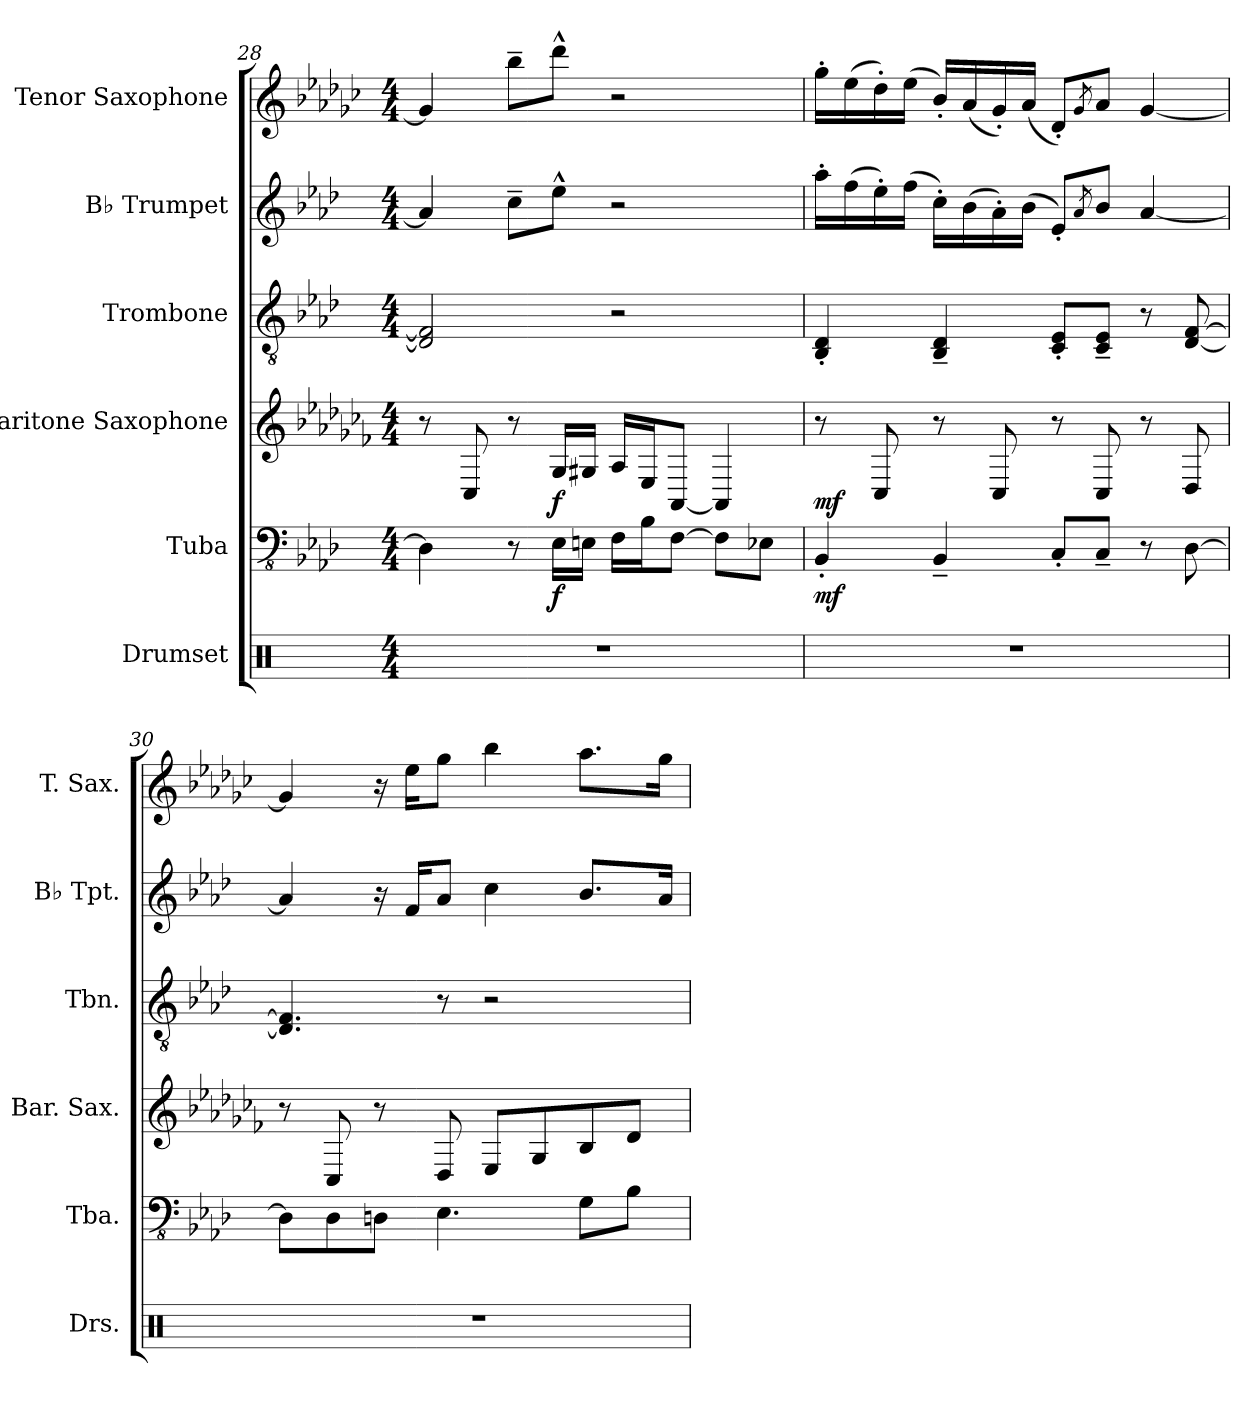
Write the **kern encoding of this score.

**kern	**kern	**dynam	**kern	**dynam	**kern	**kern	**kern
*part6	*part5	*part5	*part4	*part4	*part3	*part2	*part1
*staff6	*staff5	*staff5	*staff4	*staff4	*staff3	*staff2	*staff1
*I"Drumset	*I"Tuba	*	*I"Baritone Saxophone	*	*I"Trombone	*I"B♭ Trumpet	*I"Tenor Saxophone
*I'Drs.	*I'Tba.	*	*I'Bar. Sax.	*	*I'Tbn.	*I'B♭ Tpt.	*I'T. Sax.
*clefX	*clefFv4	*	*clefG2	*	*clefGv2	*clefG2	*clefG2
*	*	*	*ITrd12c21	*	*ITrd1c2	*ITrd1c2	*ITrd8c14
*k[]	*k[b-e-a-d-]	*	*k[b-e-a-d-g-c-f-]	*	*k[b-e-a-d-g-c-]	*k[b-e-a-d-g-c-]	*k[b-e-a-d-g-c-]
*M4/4	*M4/4	*	*M4/4	*	*M4/4	*M4/4	*M4/4
=28	=28	=28	=28	=28	=28	=28	=28
1r	4DD-]	.	8r	.	2C-] 2E-]	4g-]	4G-]
.	.	.	8CC-	.	.	.	.
.	8r	.	8r	.	.	8b-~L	8b-~L
!	!	!LO:DY:b	!	!LO:DY:b	!	!	!
.	16EE-LL	f	16GG-LL	f	.	8dd-^^J	8dd-^^J
.	16EEnJJ	.	16GG#XJJ	.	.	.	.
.	16FFLL	.	16AA-LL	.	2r	2r	2r
.	16BB-J	.	16EE-J	.	.	.	.
.	[8FFJ	.	[8AAA-J	.	.	.	.
.	8FFL]	.	4AAA-]	.	.	.	.
.	8EE-XJ	.	.	.	.	.	.
=29	=29	=29	=29	=29	=29	=29	=29
!	!	!LO:DY:b	!	!LO:DY:b	!	!	!
1r	4BBB-'	mf	8r	mf	4AA-' 4C-'	16gg-'LL	16g-'LL
.	.	.	.	.	.	(>16ee-	(>16e-
.	.	.	8CC-	.	.	16dd-')	16d-')
.	.	.	.	.	.	(>16ee-JJ	(>16e-JJ
.	4BBB-~	.	8r	.	4AA-~ 4C-~	16b-'LL)	16B-'LL)
.	.	.	.	.	.	(>16a-	(>16A-
.	.	.	8CC-	.	.	16g-')	16G-')
.	.	.	.	.	.	(>16a-JJ	(>16A-JJ
.	8CC'L	.	8r	.	8BB-' 8D-'L	8d-'L)	8D-'L)
.	.	.	.	.	.	8qg-	8qG-
.	8CC~J	.	8CC-	.	8BB-~ 8D-~J	8a-J	8A-J
.	8r	.	8r	.	8r	[4g-	[4G-
.	[8DD-	.	8DD-	.	[8C- [8E-	.	.
=30	=30	=30	=30	=30	=30	=30	=30
1r	8DD-L]	.	8r	.	4.C-] 4.E-]	4g-]	4G-]
.	8DD-	.	8CC-	.	.	.	.
.	8DDnJ	.	8r	.	.	16r	16r
.	.	.	.	.	.	16e-KL	16e-KL
.	4.EE-	.	8DD-	.	8r	8g-J	8g-J
.	.	.	8EE-L	.	2r	4b-	4b-
.	.	.	8GG-	.	.	.	.
.	8GGL	.	8BB-	.	.	8.a-L	8.a-L
.	8BB-J	.	8D-J	.	.	.	.
.	.	.	.	.	.	16g-Jk	16g-Jk
=	=	=	=	=	=	=	=
*-	*-	*-	*-	*-	*-	*-	*-
